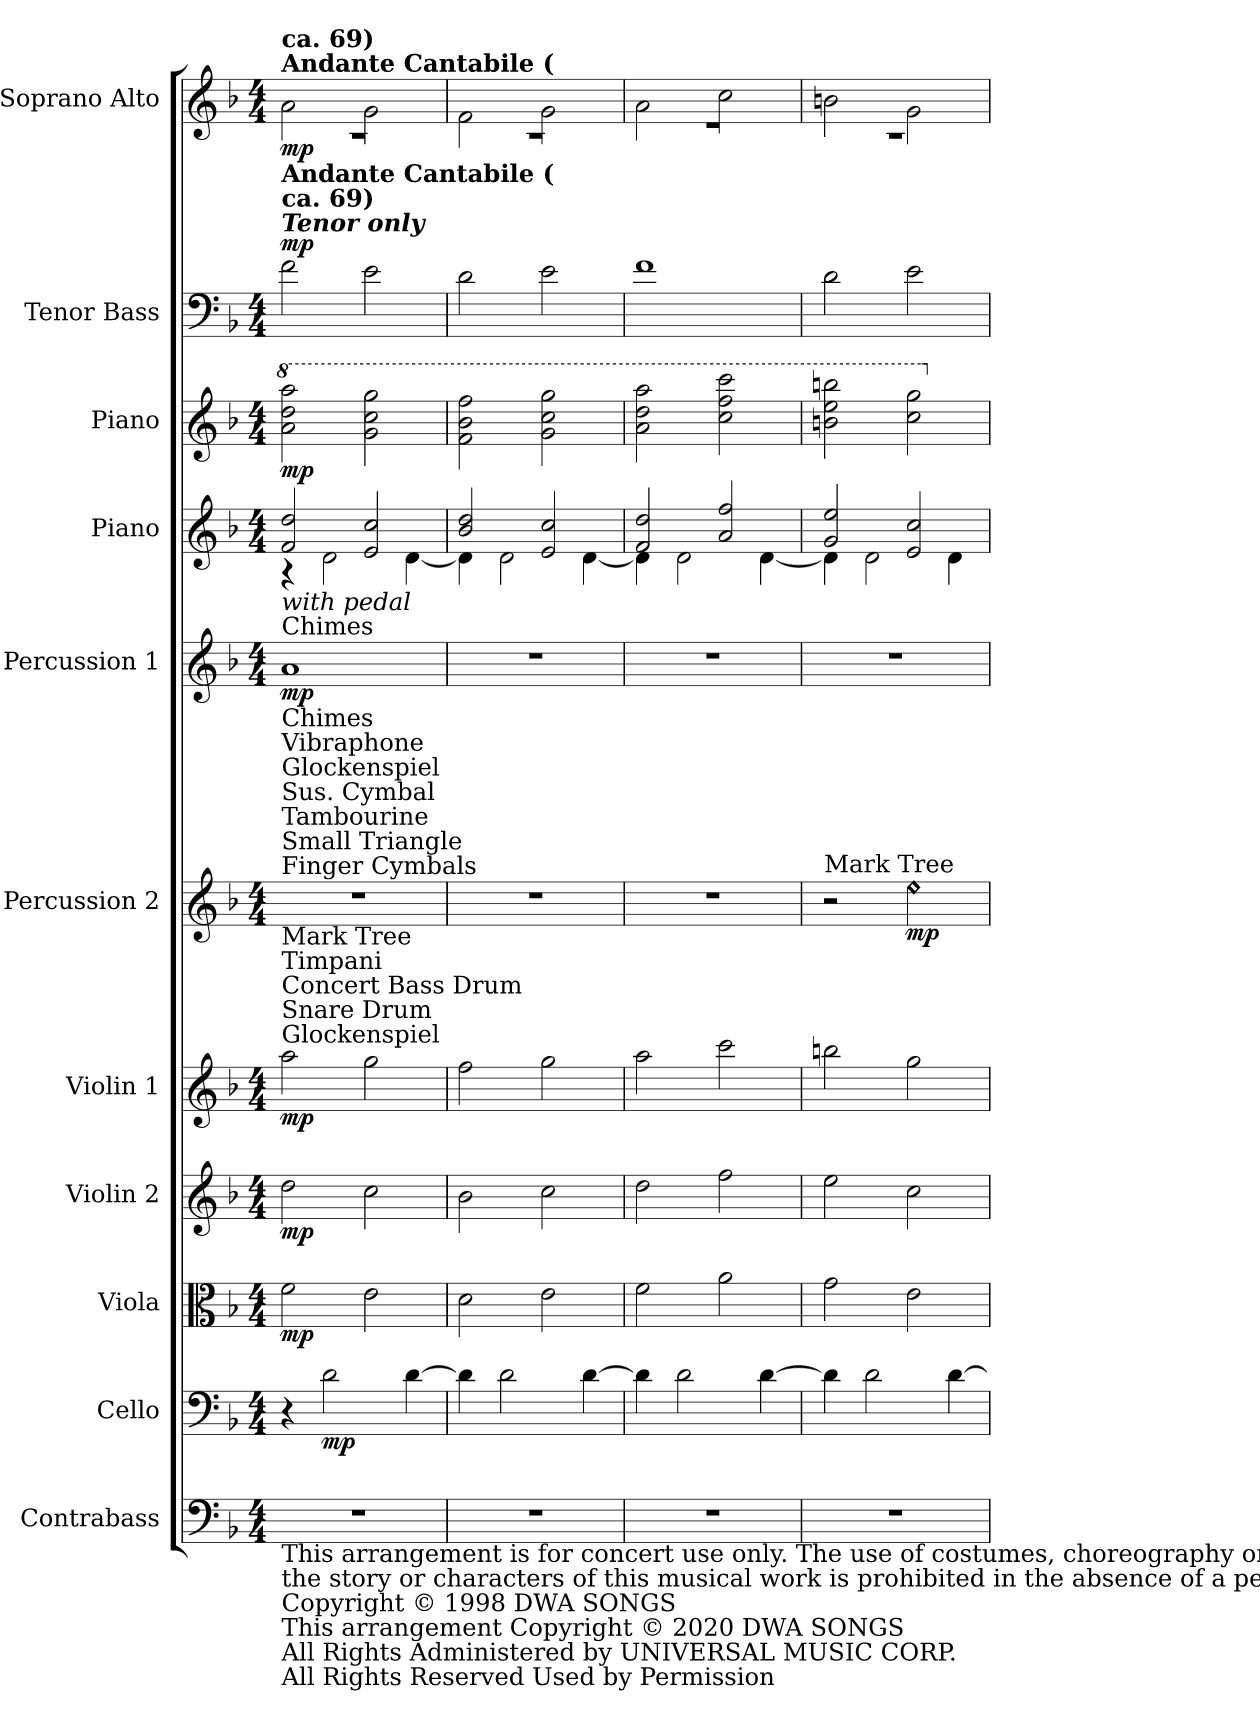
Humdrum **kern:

**kern	**kern	**dynam	**kern	**dynam	**kern	**dynam	**kern	**dynam	**kern	**dynam	**kern	**dynam	**kern	**kern	**dynam	**kern	**dynam	**kern	**dynam
*part11	*part10	*part10	*part9	*part9	*part8	*part8	*part7	*part7	*part6	*part6	*part5	*part5	*part4	*part3	*part3	*part2	*part2	*part1	*part1
*staff11	*staff10	*staff10	*staff9	*staff9	*staff8	*staff8	*staff7	*staff7	*staff6	*staff6	*staff5	*staff5	*staff4	*staff3	*staff3	*staff2	*staff2	*staff1	*staff1
*I"Contrabass	*I"Cello	*	*I"Viola	*	*I"Violin 2	*	*I"Violin 1	*	*I"Percussion 2	*	*I"Percussion 1	*	*I"Piano	*I"Piano	*	*I"Tenor Bass	*	*I"Soprano Alto	*
*I'Cb.	*	*	*I'Vla.	*	*I'Vln. 2	*	*I'Vln. 1	*	*I'Perc. 2	*	*I'Perc. 1	*	*I'Pno	*I'Pno.	*	*I'T/B	*	*I'S/A	*
*clefF4	*clefF4	*	*clefC3	*	*clefG2	*	*clefG2	*	*clefG2	*	*clefG2	*	*clefG2	*clefG2	*	*clefF4	*	*clefG2	*
*ITrd7c12	*	*	*	*	*	*	*	*	*	*	*	*	*	*	*	*	*	*	*
*k[b-]	*k[b-]	*	*k[b-]	*	*k[b-]	*	*k[b-]	*	*k[b-]	*	*k[b-]	*	*k[b-]	*k[b-]	*	*k[b-]	*	*k[b-]	*
*M4/4	*M4/4	*	*M4/4	*	*M4/4	*	*M4/4	*	*M4/4	*	*M4/4	*	*M4/4	*M4/4	*	*M4/4	*	*M4/4	*
=1	=1	=1	=1	=1	=1	=1	=1	=1	=1	=1	=1	=1	=1	=1	=1	=1	=1	=1	=1
*	*	*	*	*	*	*	*	*	*	*	*	*	*^	*	*	*	*	*	*
*	*	*	*	*	*	*	*	*	*	*	*	*	*	*	*8va	*	*	*	*	*
*	*	*	*	*	*	*	*	*	*	*	*	*	*	*	*	*	*	*	*^	*
!	!	!	!	!	!	!	!	!	!	!	!	!	!	!	!	!	!	!	!LO:TX:a:B:t=Andante Cantabile (	!	!
!	!	!	!	!	!	!	!	!	!	!	!	!	!	!	!	!	!	!	!LO:TX:a:B:t=ca. 69)	!	!
!	!	!	!	!	!	!	!	!	!	!	!	!	!	!	!	!	!	!	!LO:TX:b:B:t=Andante Cantabile (	!	!
!	!	!	!	!	!	!	!	!	!	!	!	!	!	!	!	!	!	!	!LO:TX:b:B:t=ca. 69)	!	!
!	!	!	!	!	!	!	!	!	!	!	!	!	!	!	!	!	!LO:TX:a:Bi:t=Tenor only	!	!	!	!
!	!	!	!	!	!	!	!	!	!	!	!	!	!LO:TX:b:i:t=with pedal	!	!	!	!	!	!	!	!
!	!	!	!	!	!	!	!	!	!	!	!LO:TX:b:t=Chimes	!	!	!	!	!	!	!	!	!	!
!	!	!	!	!	!	!	!	!	!	!	!LO:TX:b:t=Vibraphone	!	!	!	!	!	!	!	!	!	!
!	!	!	!	!	!	!	!	!	!	!	!LO:TX:b:t=Glockenspiel	!	!	!	!	!	!	!	!	!	!
!	!	!	!	!	!	!	!	!	!	!	!LO:TX:b:t=Sus. Cymbal	!	!	!	!	!	!	!	!	!	!
!	!	!	!	!	!	!	!	!	!	!	!LO:TX:b:t=Tambourine	!	!	!	!	!	!	!	!	!	!
!	!	!	!	!	!	!	!	!	!	!	!LO:TX:b:t=Small Triangle	!	!	!	!	!	!	!	!	!	!
!	!	!	!	!	!	!	!	!	!	!	!LO:TX:b:t=Finger Cymbals	!	!	!	!	!	!	!	!	!	!
!	!	!	!	!	!	!	!	!	!	!	!LO:TX:a:t=Chimes	!	!	!	!	!	!	!	!	!	!
!	!	!	!	!	!	!	!	!	!LO:TX:b:t=Mark Tree	!	!	!	!	!	!	!	!	!	!	!	!
!	!	!	!	!	!	!	!	!	!LO:TX:b:t=Timpani	!	!	!	!	!	!	!	!	!	!	!	!
!	!	!	!	!	!	!	!	!	!LO:TX:b:t=Concert Bass Drum	!	!	!	!	!	!	!	!	!	!	!	!
!	!	!	!	!	!	!	!	!	!LO:TX:b:t=Snare Drum	!	!	!	!	!	!	!	!	!	!	!	!
!	!	!	!	!	!	!	!	!	!LO:TX:b:t=Glockenspiel	!	!	!	!	!	!	!	!	!	!	!	!
!LO:TX:b:t=This arrangement is for concert use only. The use of costumes, choreography or other elements that evoke	!	!	!	!	!	!	!	!	!	!	!	!	!	!	!	!	!	!	!	!	!
!LO:TX:b:t=the story or characters of this musical work is prohibited in the absence of a performance license.	!	!	!	!	!	!	!	!	!	!	!	!	!	!	!	!	!	!	!	!	!
!LO:TX:b:t=Copyright © 1998 DWA SONGS	!	!	!	!	!	!	!	!	!	!	!	!	!	!	!	!	!	!	!	!	!
!LO:TX:b:t=This arrangement Copyright © 2020 DWA SONGS	!	!	!	!	!	!	!	!	!	!	!	!	!	!	!	!	!	!	!	!	!
!LO:TX:b:t=All Rights Administered by UNIVERSAL MUSIC CORP.	!	!	!	!	!	!	!	!	!	!	!	!	!	!	!	!	!	!	!	!	!
!LO:TX:b:t=All Rights Reserved   Used by Permission	!	!	!	!	!	!	!	!	!	!	!	!	!	!	!	!	!	!	!	!	!
!	!	!	!	!LO:DY:b	!	!LO:DY:b	!	!LO:DY:b	!	!	!	!LO:DY:b	!	!	!	!LO:DY:b	!	!LO:DY:a	!	!	!LO:DY:b
1r	4r	.	2f\	mp	2dd\	mp	2aa\	mp	1r	.	1a	mp	2f/ 2dd/	4r	2aa\ 2ddd\ 2aaa\	mp	2f\	mp	2a\	1r	mp
!	!	!LO:DY:b	!	!	!	!	!	!	!	!	!	!	!	!	!	!	!	!	!	!	!
.	2d\	mp	.	.	.	.	.	.	.	.	.	.	.	2d\	.	.	.	.	.	.	.
.	.	.	2e\	.	2cc\	.	2gg\	.	.	.	.	.	2e/ 2cc/	.	2gg\ 2ccc\ 2ggg\	.	2e\	.	2g\	.	.
.	[4d\	.	.	.	.	.	.	.	.	.	.	.	.	[4d\	.	.	.	.	.	.	.
=2	=2	=2	=2	=2	=2	=2	=2	=2	=2	=2	=2	=2	=2	=2	=2	=2	=2	=2	=2	=2	=2
1r	4d\]	.	2d\	.	2b-\	.	2ff\	.	1r	.	1r	.	2b-/ 2dd/	4d\]	2ff\ 2bb-\ 2fff\	.	2d\	.	2f\	1r	.
.	2d\	.	.	.	.	.	.	.	.	.	.	.	.	2d\	.	.	.	.	.	.	.
.	.	.	2e\	.	2cc\	.	2gg\	.	.	.	.	.	2e/ 2cc/	.	2gg\ 2ccc\ 2ggg\	.	2e\	.	2g\	.	.
.	[4d\	.	.	.	.	.	.	.	.	.	.	.	.	[4d\	.	.	.	.	.	.	.
=3	=3	=3	=3	=3	=3	=3	=3	=3	=3	=3	=3	=3	=3	=3	=3	=3	=3	=3	=3	=3	=3
1r	4d\]	.	2f\	.	2dd\	.	2aa\	.	1r	.	1r	.	2f/ 2dd/	4d\]	2aa\ 2ddd\ 2aaa\	.	1f	.	2a\	1r	.
.	2d\	.	.	.	.	.	.	.	.	.	.	.	.	2d\	.	.	.	.	.	.	.
.	.	.	2a\	.	2ff\	.	2ccc\	.	.	.	.	.	2a/ 2ff/	.	2ccc\ 2fff\ 2cccc\	.	.	.	2cc\	.	.
.	[4d\	.	.	.	.	.	.	.	.	.	.	.	.	[4d\	.	.	.	.	.	.	.
=4	=4	=4	=4	=4	=4	=4	=4	=4	=4	=4	=4	=4	=4	=4	=4	=4	=4	=4	=4	=4	=4
!	!	!	!	!	!	!	!	!	!LO:TX:a:t=Mark Tree	!	!	!	!	!	!	!	!	!	!	!	!
1r	4d\]	.	2g\	.	2ee\	.	2bbn\	.	2r	.	1r	.	2g/ 2ee/	4d\]	2bbn\ 2eee\ 2bbbn\	.	2d\	.	2bn\	1r	.
.	2d\	.	.	.	.	.	.	.	.	.	.	.	.	2d\	.	.	.	.	.	.	.
!	!	!	!	!	!	!	!	!	!LO:N:head=diamond	!LO:DY:b	!	!	!	!	!	!	!	!	!	!	!
.	.	.	2e\	.	2cc\	.	2gg\	.	2ee\	mp	.	.	2e/ 2cc/	.	2ccc\ 2ggg\	.	2e\	.	2g\	.	.
.	[4d\	.	.	.	.	.	.	.	.	.	.	.	.	4d\	.	.	.	.	.	.	.
*	*	*	*	*	*	*	*	*	*	*	*	*	*	*	*	*	*	*	*v	*v	*
*	*	*	*	*	*	*	*	*	*	*	*	*	*	*	*X8va	*	*	*	*	*
*	*	*	*	*	*	*	*	*	*	*	*	*	*v	*v	*	*	*	*	*	*
=	=	=	=	=	=	=	=	=	=	=	=	=	=	=	=	=	=	=	=
*-	*-	*-	*-	*-	*-	*-	*-	*-	*-	*-	*-	*-	*-	*-	*-	*-	*-	*-	*-
